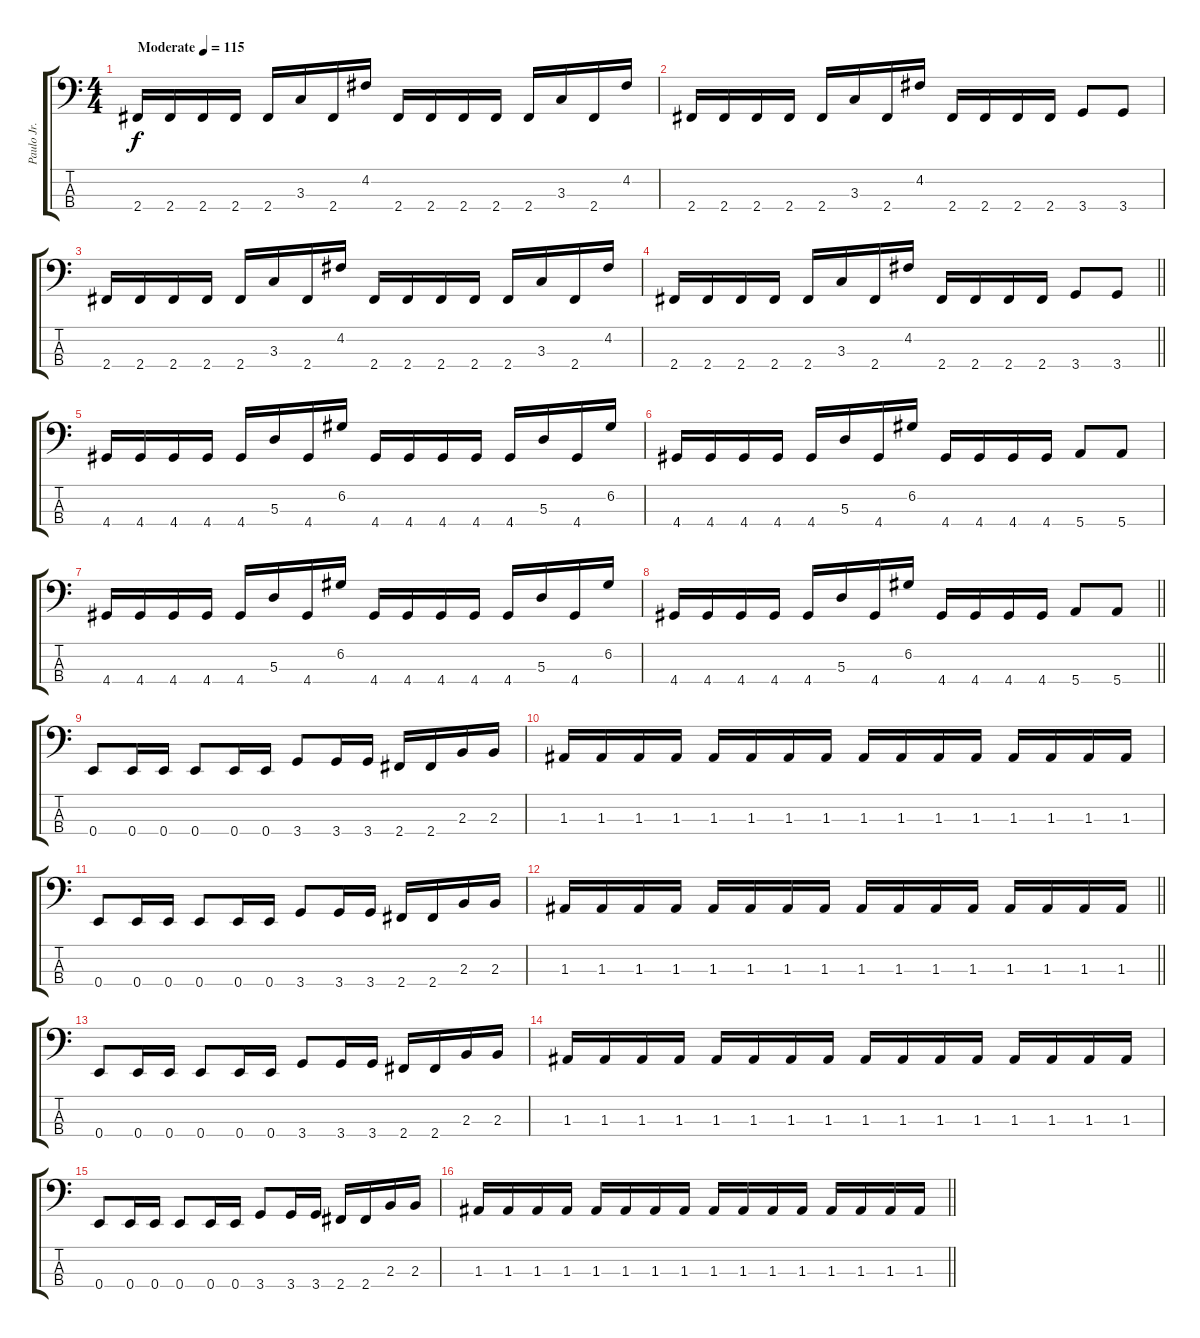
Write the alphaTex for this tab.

\track ("Paulo Jr." "Paulo Jr.") {instrument electricbasspick}
\staff {score tabs}
\tuning (G2 D2 A1 E1) {hide}
\ts (4 4)
\tempo (115 "Moderate")
\clef f4
\ks c
2.4.16{dy f instrument electricbasspick} 2.4.16 2.4.16 2.4.16 2.4.16 3.3.16 2.4.16 4.2.16 2.4.16 2.4.16 2.4.16 2.4.16 2.4.16 3.3.16 2.4.16 4.2.16 |
2.4.16 2.4.16 2.4.16 2.4.16 2.4.16 3.3.16 2.4.16 4.2.16 2.4.16 2.4.16 2.4.16 2.4.16 3.4.8 3.4.8 |
2.4.16 2.4.16 2.4.16 2.4.16 2.4.16 3.3.16 2.4.16 4.2.16 2.4.16 2.4.16 2.4.16 2.4.16 2.4.16 3.3.16 2.4.16 4.2.16 |
\barLineRight lightlight
2.4.16 2.4.16 2.4.16 2.4.16 2.4.16 3.3.16 2.4.16 4.2.16 2.4.16 2.4.16 2.4.16 2.4.16 3.4.8 3.4.8 |
4.4.16 4.4.16 4.4.16 4.4.16 4.4.16 5.3.16 4.4.16 6.2.16 4.4.16 4.4.16 4.4.16 4.4.16 4.4.16 5.3.16 4.4.16 6.2.16 |
4.4.16 4.4.16 4.4.16 4.4.16 4.4.16 5.3.16 4.4.16 6.2.16 4.4.16 4.4.16 4.4.16 4.4.16 5.4.8 5.4.8 |
4.4.16 4.4.16 4.4.16 4.4.16 4.4.16 5.3.16 4.4.16 6.2.16 4.4.16 4.4.16 4.4.16 4.4.16 4.4.16 5.3.16 4.4.16 6.2.16 |
\barLineRight lightlight
4.4.16 4.4.16 4.4.16 4.4.16 4.4.16 5.3.16 4.4.16 6.2.16 4.4.16 4.4.16 4.4.16 4.4.16 5.4.8 5.4.8 |
0.4.8 0.4.16 0.4.16 0.4.8 0.4.16 0.4.16 3.4.8 3.4.16 3.4.16 2.4.16 2.4.16 2.3.16 2.3.16 |
1.3.16 1.3.16 1.3.16 1.3.16 1.3.16 1.3.16 1.3.16 1.3.16 1.3.16 1.3.16 1.3.16 1.3.16 1.3.16 1.3.16 1.3.16 1.3.16 |
0.4.8 0.4.16 0.4.16 0.4.8 0.4.16 0.4.16 3.4.8 3.4.16 3.4.16 2.4.16 2.4.16 2.3.16 2.3.16 |
\barLineRight lightlight
1.3.16 1.3.16 1.3.16 1.3.16 1.3.16 1.3.16 1.3.16 1.3.16 1.3.16 1.3.16 1.3.16 1.3.16 1.3.16 1.3.16 1.3.16 1.3.16 |
0.4.8 0.4.16 0.4.16 0.4.8 0.4.16 0.4.16 3.4.8 3.4.16 3.4.16 2.4.16 2.4.16 2.3.16 2.3.16 |
1.3.16 1.3.16 1.3.16 1.3.16 1.3.16 1.3.16 1.3.16 1.3.16 1.3.16 1.3.16 1.3.16 1.3.16 1.3.16 1.3.16 1.3.16 1.3.16 |
0.4.8 0.4.16 0.4.16 0.4.8 0.4.16 0.4.16 3.4.8 3.4.16 3.4.16 2.4.16 2.4.16 2.3.16 2.3.16 |
\barLineRight lightlight
1.3.16 1.3.16 1.3.16 1.3.16 1.3.16 1.3.16 1.3.16 1.3.16 1.3.16 1.3.16 1.3.16 1.3.16 1.3.16 1.3.16 1.3.16 1.3.16
